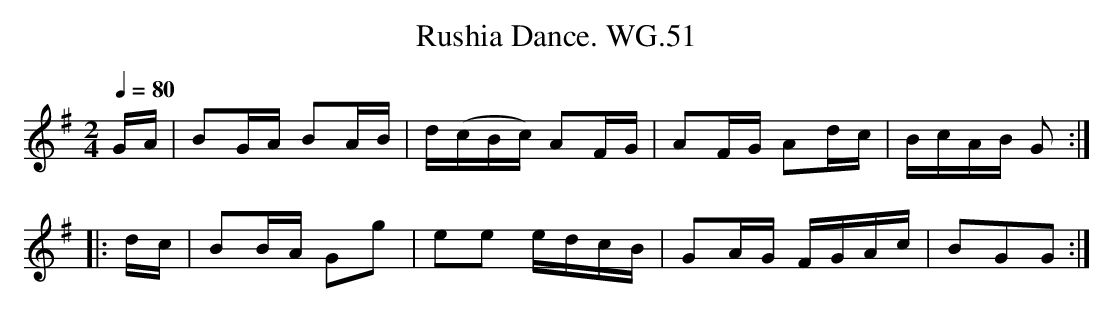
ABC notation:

X:1
T:Rushia Dance. WG.51
M:2/4
L:1/8
Q:1/4=80
K:G
G/A/|BG/A/ BA/B/|d/(c/B/c/) AF/G/|AF/G/ Ad/c/|B/c/A/B/ G:|
|:d/c/|BB/A/ Gg|ee e/d/c/B/|GA/G/ F/G/A/c/|BGG:|
